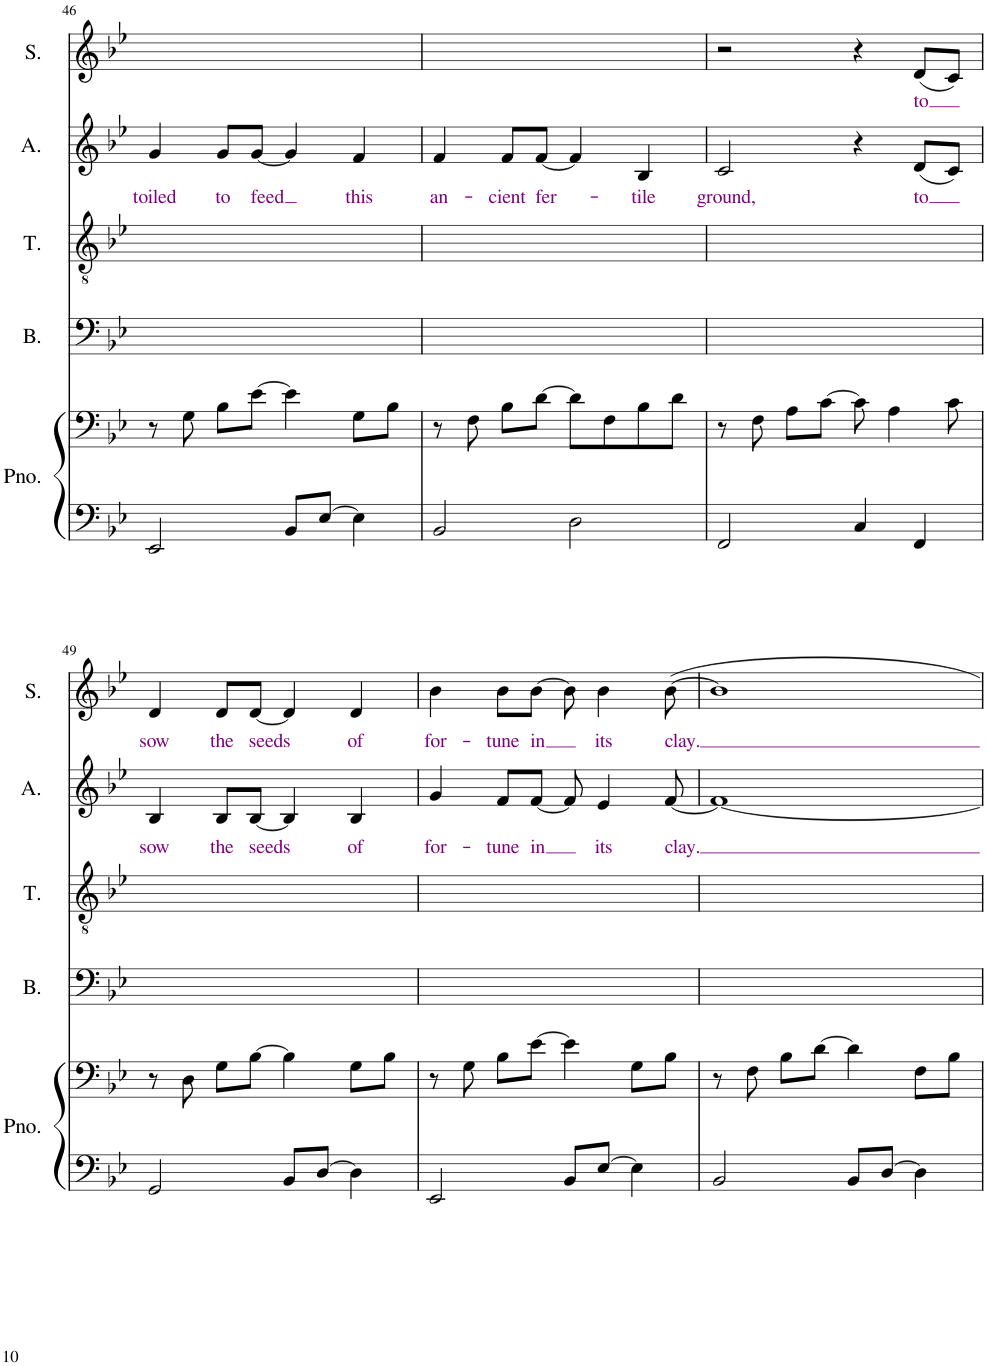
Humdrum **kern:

**kern	**kern	**kern	**kern	**kern	**text	**kern	**text
*part5	*part5	*part4	*part3	*part2	*part2	*part1	*part1
*staff6	*staff5	*staff4	*staff3	*staff2	*staff2	*staff1	*staff1
*I"Piano	*	*I"Bass	*I"Tenor	*I"Alto	*	*I"Soprano	*
*I'Pno.	*	*I'B.	*I'T.	*I'A.	*	*I'S.	*
!!LO:PB:g=z
*clefF4	*clefF4	*clefF4	*clefGv2	*clefG2	*	*clefG2	*
*k[b-e-]	*k[b-e-]	*k[b-e-]	*k[b-e-]	*k[b-e-]	*	*k[b-e-]	*
*M2/2	*M2/2	*M2/2	*M2/2	*M2/2	*	*M2/2	*
=46	=46	=46	=46	=46	=46	=46	=46
!	!	!	!	!	!LO:LY:b:color=#800080	!	!
2EE-/	8r	1ryy	1ryy	4g/	toiled	1ryy	.
.	8G\	.	.	.	.	.	.
!	!	!	!	!	!LO:LY:b:color=#800080	!	!
.	8B-\L	.	.	8g/L	to	.	.
!	!	!	!	!	!LO:LY:b:color=#800080	!	!
.	[8e-\J	.	.	[8g/J	-feed	.	.
8BB-/L	4e-\]	.	.	4g/]	.	.	.
[8E-/J	.	.	.	.	.	.	.
!	!	!	!	!	!LO:LY:b:color=#800080	!	!
4E-\]	8G\L	.	.	4f/	this	.	.
.	8B-\J	.	.	.	.	.	.
=47	=47	=47	=47	=47	=47	=47	=47
!	!	!	!	!	!LO:LY:b:color=#800080	!	!
2BB-/	8r	1ryy	1ryy	4f/	an-	1ryy	.
.	8F\	.	.	.	.	.	.
!	!	!	!	!	!LO:LY:b:color=#800080	!	!
.	8B-\L	.	.	8f/L	-cient	.	.
!	!	!	!	!	!LO:LY:b:color=#800080	!	!
.	[8d\J	.	.	[8f/J	fer-	.	.
2D\	8d\L]	.	.	4f/]	.	.	.
.	8F\	.	.	.	.	.	.
!	!	!	!	!	!LO:LY:b:color=#800080	!	!
.	8B-\	.	.	4B-/	-tile	.	.
.	8d\J	.	.	.	.	.	.
=48	=48	=48	=48	=48	=48	=48	=48
!	!	!	!	!	!LO:LY:b:color=#800080	!	!
2FF/	8r	1ryy	1ryy	2c/	ground,	2r	.
.	8F\	.	.	.	.	.	.
.	8A\L	.	.	.	.	.	.
.	[8c\J	.	.	.	.	.	.
4C/	8c\]	.	.	4r	.	4r	.
.	4A\	.	.	.	.	.	.
!	!	!	!	!	!LO:LY:b:color=#800080	!	!LO:LY:b:color=#800080
4FF/	.	.	.	(8d/L	to	(8d/L	to
.	8c\	.	.	8c/J)	.	8c/J)	.
!!LO:LB:g=z
=49	=49	=49	=49	=49	=49	=49	=49
!	!	!	!	!	!LO:LY:b:color=#800080	!	!LO:LY:b:color=#800080
2GG/	8r	1ryy	1ryy	4B-/	sow	4d/	sow
.	8D\	.	.	.	.	.	.
!	!	!	!	!	!LO:LY:b:color=#800080	!	!LO:LY:b:color=#800080
.	8G\L	.	.	8B-/L	the	8d/L	the
!	!	!	!	!	!LO:LY:b:color=#800080	!	!LO:LY:b:color=#800080
.	[8B-\J	.	.	[8B-/J	-seeds	[8d/J	seeds
8BB-/L	4B-\]	.	.	4B-/]	.	4d/]	.
[8D/J	.	.	.	.	.	.	.
!	!	!	!	!	!LO:LY:b:color=#800080	!	!LO:LY:b:color=#800080
4D\]	8G\L	.	.	4B-/	of	4d/	of
.	8B-\J	.	.	.	.	.	.
=50	=50	=50	=50	=50	=50	=50	=50
!	!	!	!	!	!LO:LY:b:color=#800080	!	!LO:LY:b:color=#800080
2EE-/	8r	1ryy	1ryy	4g/	for-	4b-\	for-
.	8G\	.	.	.	.	.	.
!	!	!	!	!	!LO:LY:b:color=#800080	!	!LO:LY:b:color=#800080
.	8B-\L	.	.	8f/L	-tune	8b-\L	-tune
!	!	!	!	!	!LO:LY:b:color=#800080	!	!LO:LY:b:color=#800080
.	[8e-\J	.	.	[8f/J	in	[8b-\J	in
8BB-/L	4e-\]	.	.	8f/]	.	8b-\]	.
!	!	!	!	!	!LO:LY:b:color=#800080	!	!LO:LY:b:color=#800080
[8E-/J	.	.	.	4e-/	its	4b-\	its
4E-\]	8G\L	.	.	.	.	.	.
!	!	!	!	!	!LO:LY:b:color=#800080	!	!LO:LY:b:color=#800080
.	8B-\J	.	.	[8f/	-clay.	[8b-\	-clay.
=51	=51	=51	=51	=51	=51	=51	=51
2BB-/	8r	1ryy	1ryy	1f_	.	1b-]	.
.	8F\	.	.	.	.	.	.
.	8B-\L	.	.	.	.	.	.
.	[8d\J	.	.	.	.	.	.
8BB-/L	4d\]	.	.	.	.	.	.
[8D/J	.	.	.	.	.	.	.
4D\]	8F\L	.	.	.	.	.	.
.	8B-\J	.	.	.	.	.	.
=	=	=	=	=	=	=	=
*-	*-	*-	*-	*-	*-	*-	*-
